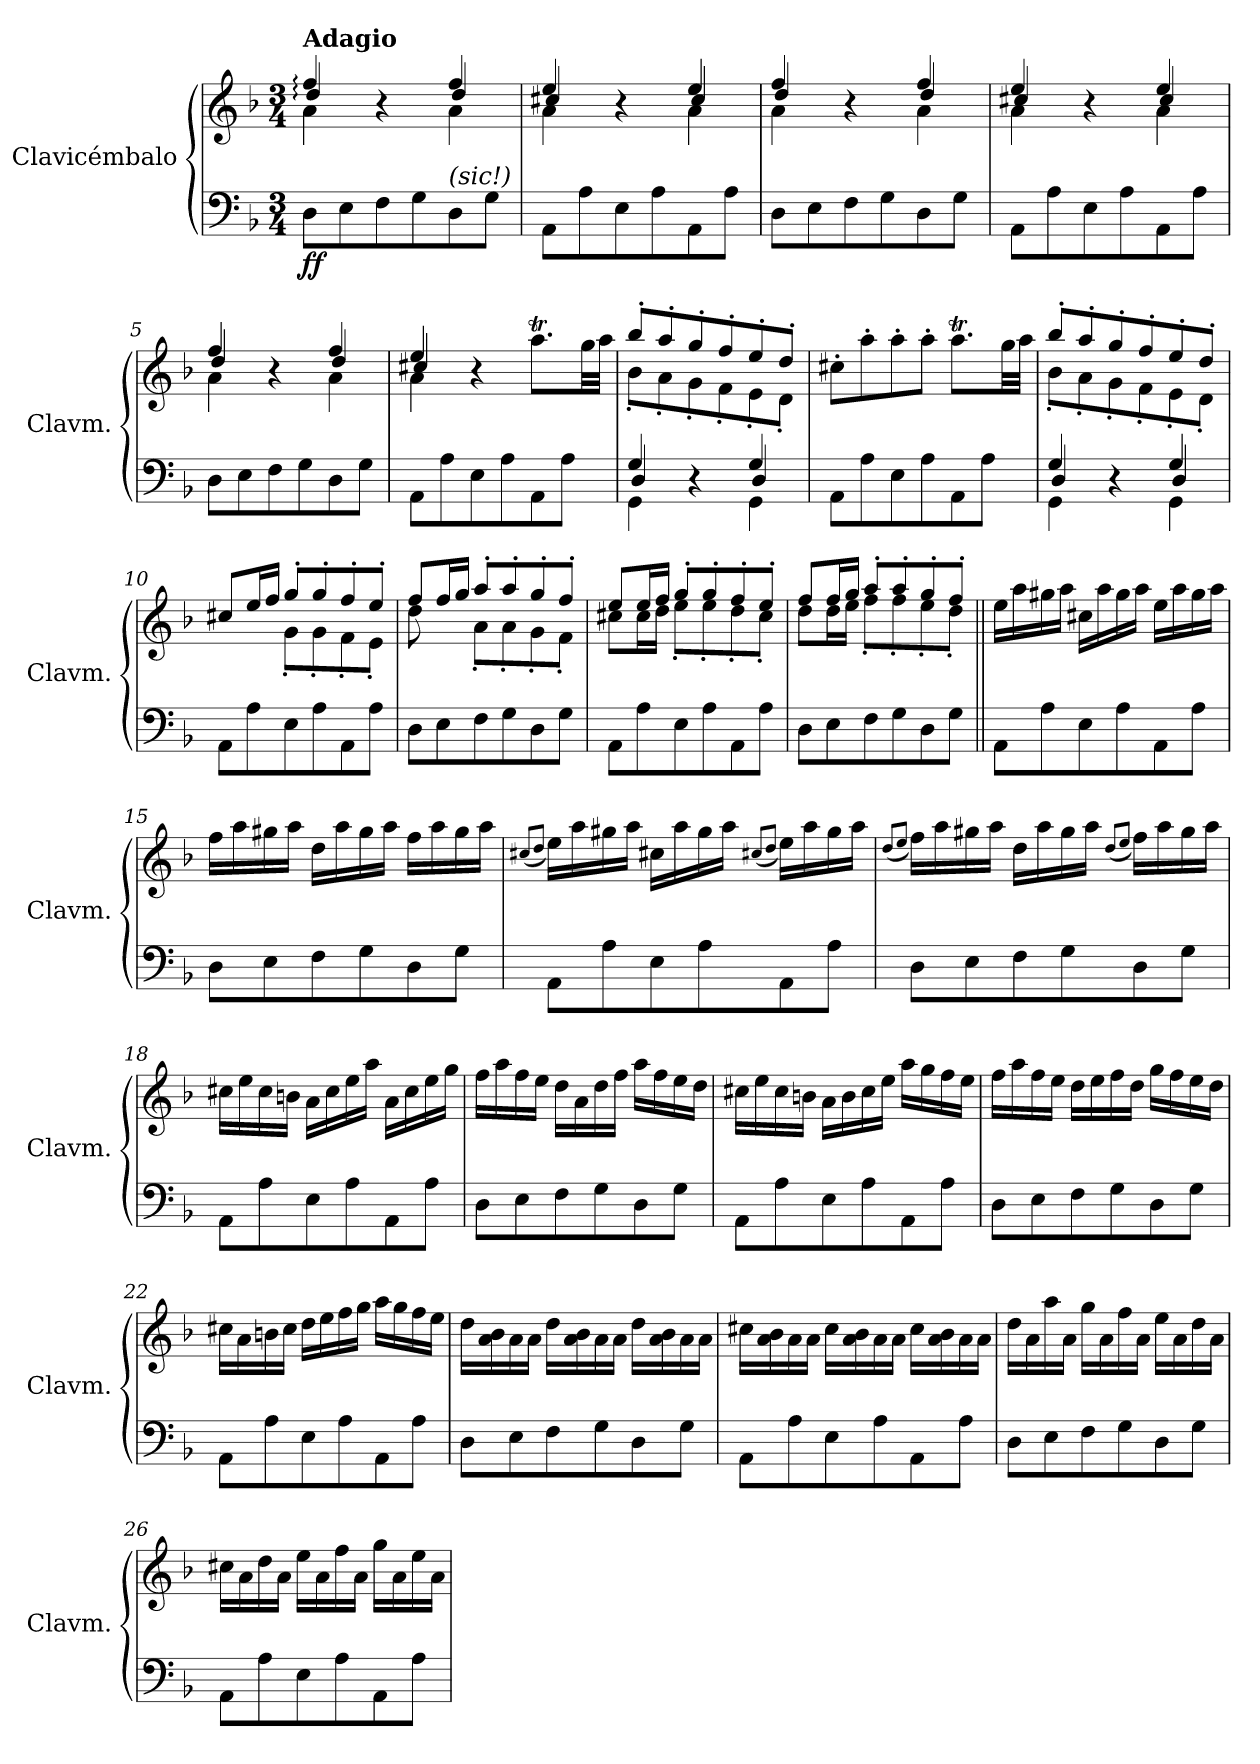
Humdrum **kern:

**kern	**kern	**dynam
*part1	*part1	*part1
*staff2	*staff1	*staff1/2
*I"Clavicémbalo	*	*
*I'Clavm.	*	*
*clefF4	*clefG2	*
*k[b-]	*k[b-]	*
*M3/4	*M3/4	*
*MM75	*MM75	*
=1	=1	=1
*	*^	*
*	*	*^	*
!	!LO:TX:a:B:t=Adagio	!	!	!
!	!	!	!	!LO:DY:b=2
!	!	!	!	!LO:DY:n=1:b
8D\L	4ff:/	4dd:/	4a\	f f
8E\	.	.	.	.
8F\	4r	4ryy	4ryy	.
8G\	.	.	.	.
!LO:TX:a:i:t=(sic!)	!	!	!	!
8D\	4ff:/	4dd/	4a\	.
8G\J	.	.	.	.
=2	=2	=2	=2	=2
8AA\L	4ee/	4cc#X/	4a\	.
8A\	.	.	.	.
8E\	4r	4ryy	4ryy	.
8A\	.	.	.	.
8AA\	4ee:/	4cc#/	4a\	.
8A\J	.	.	.	.
=3	=3	=3	=3	=3
8D\L	4ff:/	4dd/	4a\	.
8E\	.	.	.	.
8F\	4r	4ryy	4ryy	.
8G\	.	.	.	.
8D\	4ff:/	4dd/	4a\	.
8G\J	.	.	.	.
=4	=4	=4	=4	=4
8AA\L	4ee/	4cc#X/	4a\	.
8A\	.	.	.	.
8E\	4r	4ryy	4ryy	.
8A\	.	.	.	.
8AA\	4ee:/	4cc#/	4a\	.
8A\J	.	.	.	.
=5	=5	=5	=5	=5
8D\L	4ff:/	4dd/	4a\	.
8E\	.	.	.	.
8F\	4r	4ryy	4ryy	.
8G\	.	.	.	.
8D\	4ff:/	4dd/	4a\	.
8G\J	.	.	.	.
=6	=6	=6	=6	=6
8AA\L	4ee/	4cc#X/	4a\	.
8A\	.	.	.	.
8E\	4r	2ryy	2ryy	.
8A\	.	.	.	.
8AA\	8.aat\L	.	.	.
8A\J	.	.	.	.
.	32gg\LL	.	.	.
.	32aa\JJJ	.	.	.
*	*	*v	*v	*
=7	=7	=7	=7
*^	*	*	*
*	*^	*	*	*
4G/	4D/	4GG\	8bb-'/L	8b-'\L	.
.	.	.	8aa'/	8a'\	.
4r	4ryy	4ryy	8gg'/	8g'\	.
.	.	.	8ff'/	8f'\	.
4G/	4D/	4GG\	8ee'/	8e'\	.
.	.	.	8dd'/J	8d'\J	.
*v	*v	*v	*	*	*
*	*v	*v	*
=8	=8	=8
8AA\L	8cc#X'\L	.
8A\	8aa'\	.
8E\	8aa'\	.
8A\	8aa'\J	.
8AA\	8.aat\L	.
8A\J	.	.
.	32gg\LL	.
.	32aa\JJJ	.
!!LO:LB:g=z
=9	=9	=9
*^	*^	*
*	*^	*	*	*
4G/	4D/	4GG\	8bb-'/L	8b-'\L	.
.	.	.	8aa'/	8a'\	.
4r	4ryy	4ryy	8gg'/	8g'\	.
.	.	.	8ff'/	8f'\	.
4G/	4D/	4GG\	8ee'/	8e'\	.
.	.	.	8dd'/J	8d'\J	.
*v	*v	*v	*	*	*
=10	=10	=10	=10
8AA\L	8cc#X/L	4ryy	.
8A\	16ee/L	.	.
.	16ff/JJ	.	.
8E\	8gg'/L	8g'\L	.
8A\	8gg'/	8g'\	.
8AA\	8ff'/	8f'\	.
8A\J	8ee'/J	8e'\J	.
=11	=11	=11	=11
8D\L	8ff/L	8dd\	.
8E\	16ff/L	8ryy	.
.	16gg/JJ	.	.
8F\	8aa'/L	8a'\L	.
8G\	8aa'/	8a'\	.
8D\	8gg'/	8g'\	.
8G\J	8ff'/J	8f'\J	.
=12	=12	=12	=12
8AA\L	8ee/L	8cc#X\L	.
8A\	16ee/L	16cc#\L	.
.	16ff/JJ	16dd\JJ	.
8E\	8gg'/L	8ee'\L	.
8A\	8gg'/	8ee'\	.
8AA\	8ff'/	8dd'\	.
8A\J	8ee'/J	8cc#'\J	.
=13	=13	=13	=13
8D\L	8ff/L	8dd\L	.
8E\	16ff/L	16dd\L	.
.	16gg/JJ	16ee\JJ	.
8F\	8aa'/L	8ff'\L	.
8G\	8aa'/	8ff'\	.
8D\	8gg'/	8ee'\	.
8G\J	8ff'/J	8dd'\J	.
*	*v	*v	*
!!LO:LB:g=z
=14||	=14||	=14||
*	*MM80	*
8AA\L	16ee\LL	.
.	16aa\	.
8A\	16gg#X\	.
.	16aa\JJ	.
8E\	16cc#X\LL	.
.	16aa\	.
8A\	16gg#\	.
.	16aa\JJ	.
8AA\	16ee\LL	.
.	16aa\	.
8A\J	16gg#\	.
.	16aa\JJ	.
=15	=15	=15
8D\L	16ff\LL	.
.	16aa\	.
8E\	16gg#X\	.
.	16aa\JJ	.
8F\	16dd\LL	.
.	16aa\	.
8G\	16gg#\	.
.	16aa\JJ	.
8D\	16ff\LL	.
.	16aa\	.
8G\J	16gg#\	.
.	16aa\JJ	.
=16	=16	=16
.	(<8qcc#X/L	.
.	8qdd/J	.
8AA\L	16ee\LL)	.
.	16aa\	.
8A\	16gg#X\	.
.	16aa\JJ	.
8E\	16cc#X\LL	.
.	16aa\	.
8A\	16gg#\	.
.	16aa\JJ	.
.	(<8qcc#X/L	.
.	8qdd/J	.
8AA\	16ee\LL)	.
.	16aa\	.
8A\J	16gg#\	.
.	16aa\JJ	.
=17	=17	=17
.	(<8qdd/L	.
.	8qee/J	.
8D\L	16ff\LL)	.
.	16aa\	.
8E\	16gg#X\	.
.	16aa\JJ	.
8F\	16dd\LL	.
.	16aa\	.
8G\	16gg#\	.
.	16aa\JJ	.
.	(<8qdd/L	.
.	8qee/J	.
8D\	16ff\LL)	.
.	16aa\	.
8G\J	16gg#\	.
.	16aa\JJ	.
=18	=18	=18
8AA\L	16cc#X\LL	.
.	16ee\	.
8A\	16cc#\	.
.	16bn\JJ	.
8E\	16a\LL	.
.	16cc#\	.
8A\	16ee\	.
.	16aa\JJ	.
8AA\	16a\LL	.
.	16cc#\	.
8A\J	16ee\	.
.	16gg\JJ	.
!!LO:LB:g=z
=19	=19	=19
8D\L	16ff\LL	.
.	16aa\	.
8E\	16ff\	.
.	16ee\JJ	.
8F\	16dd\LL	.
.	16a\	.
8G\	16dd\	.
.	16ff\JJ	.
8D\	16aa\LL	.
.	16ff\	.
8G\J	16ee\	.
.	16dd\JJ	.
=20	=20	=20
8AA\L	16cc#X\LL	.
.	16ee\	.
8A\	16cc#\	.
.	16bn\JJ	.
8E\	16a\LL	.
.	16b\	.
8A\	16cc#\	.
.	16ee\JJ	.
8AA\	16aa\LL	.
.	16gg\	.
8A\J	16ff\	.
.	16ee\JJ	.
=21	=21	=21
8D\L	16ff\LL	.
.	16aa\	.
8E\	16ff\	.
.	16ee\JJ	.
8F\	16dd\LL	.
.	16ee\	.
8G\	16ff\	.
.	16dd\JJ	.
8D\	16gg\LL	.
.	16ff\	.
8G\J	16ee\	.
.	16dd\JJ	.
=22	=22	=22
8AA\L	16cc#X\LL	.
.	16a\	.
8A\	16bn\	.
.	16cc#\JJ	.
8E\	16dd\LL	.
.	16ee\	.
8A\	16ff\	.
.	16gg\JJ	.
8AA\	16aa\LL	.
.	16gg\	.
8A\J	16ff\	.
.	16ee\JJ	.
=23	=23	=23
8D\L	16dd\LL	.
.	16a\ 16b-\	.
8E\	16a\	.
.	16a\JJ	.
8F\	16dd\LL	.
.	16a\ 16b-\	.
8G\	16a\	.
.	16a\JJ	.
8D\	16dd\LL	.
.	16a\ 16b-\	.
8G\J	16a\	.
.	16a\JJ	.
!!LO:LB:g=z
=24	=24	=24
8AA\L	16cc#X\LL	.
.	16a\ 16b-\	.
8A\	16a\	.
.	16a\JJ	.
8E\	16cc#\LL	.
.	16a\ 16b-\	.
8A\	16a\	.
.	16a\JJ	.
8AA\	16cc#\LL	.
.	16a\ 16b-\	.
8A\J	16a\	.
.	16a\JJ	.
=25	=25	=25
8D\L	16dd\LL	.
.	16a\	.
8E\	16aa\	.
.	16a\JJ	.
8F\	16gg\LL	.
.	16a\	.
8G\	16ff\	.
.	16a\JJ	.
8D\	16ee\LL	.
.	16a\	.
8G\J	16dd\	.
.	16a\JJ	.
=26	=26	=26
8AA\L	16cc#X\LL	.
.	16a\	.
8A\	16dd\	.
.	16a\JJ	.
8E\	16ee\LL	.
.	16a\	.
8A\	16ff\	.
.	16a\JJ	.
8AA\	16gg\LL	.
.	16a\	.
8A\J	16ee\	.
.	16a\JJ	.
=	=	=
*-	*-	*-
